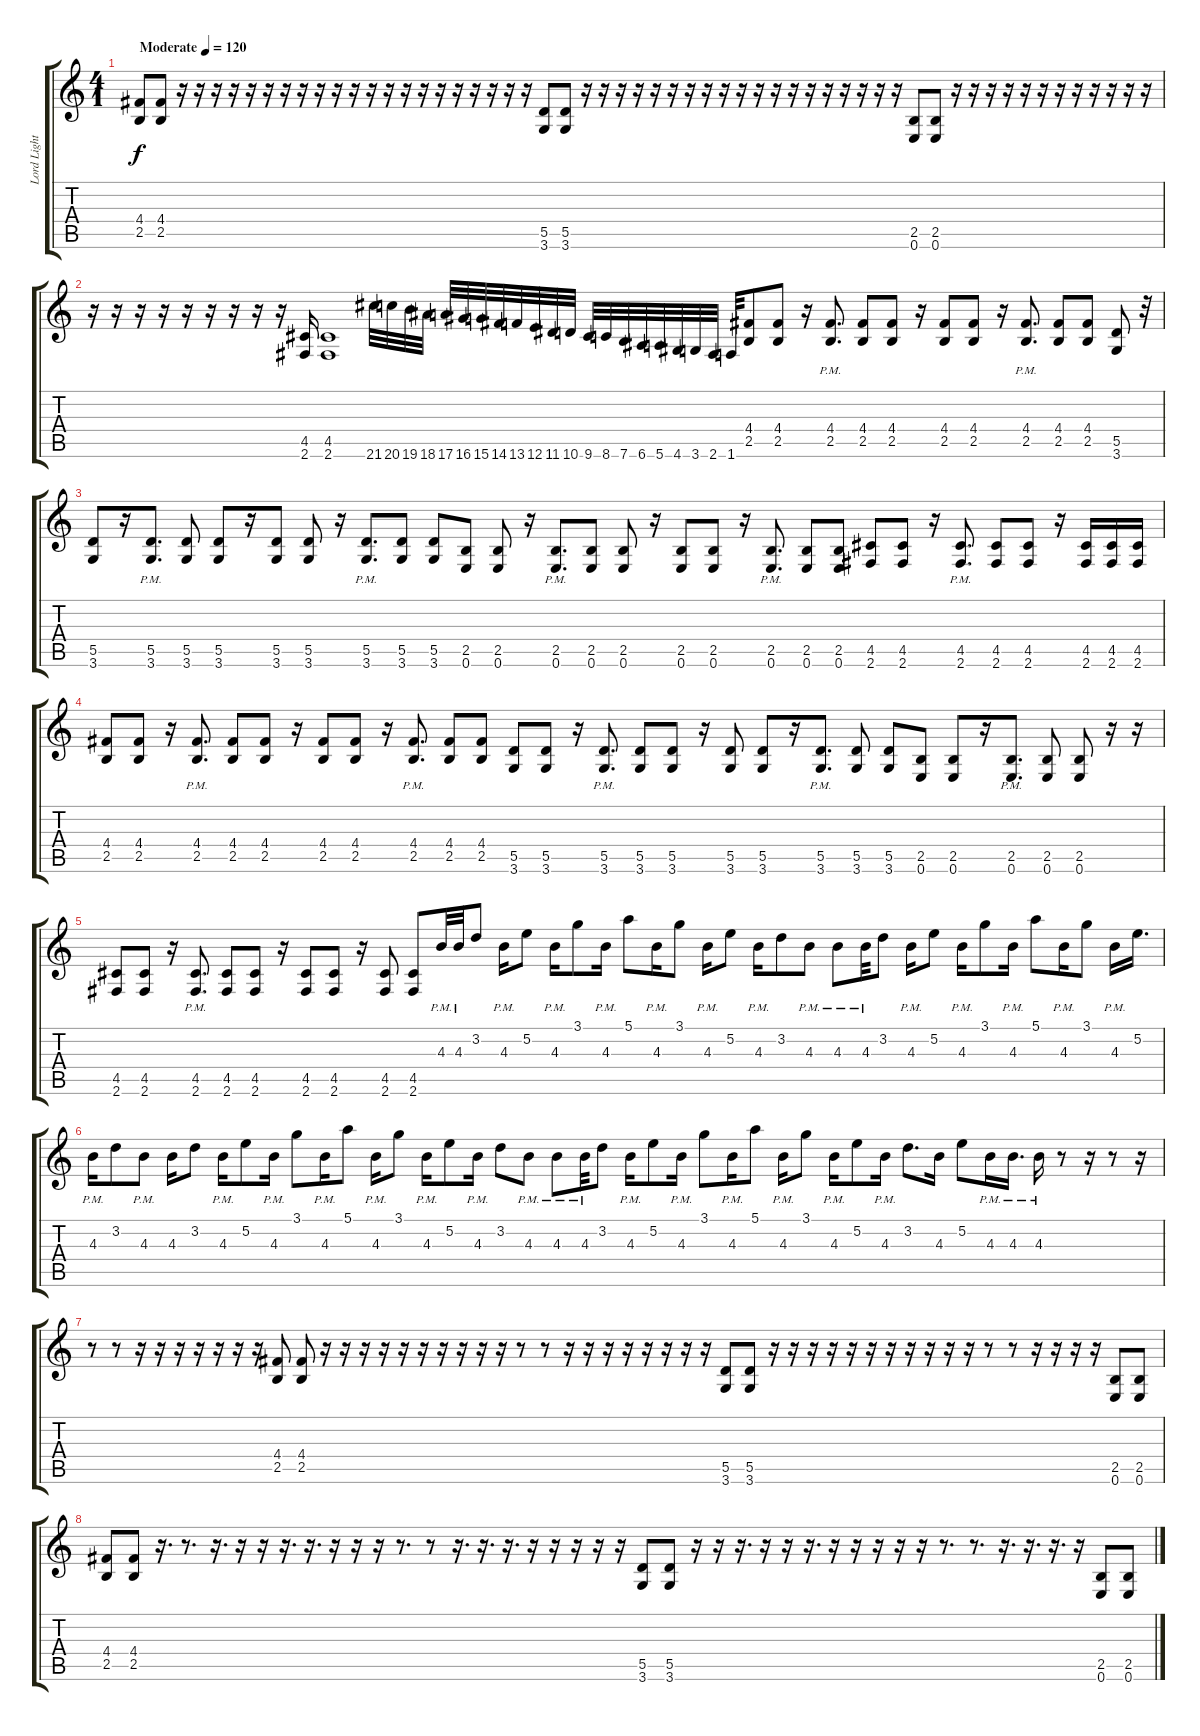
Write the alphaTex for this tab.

\track ("Lord Lightbringer" "Lord Light") {instrument distortionguitar}
\staff {score tabs}
\tuning (E4 B3 G3 D3 A2 E2) {hide}
\ts (4 1)
\tempo (120 "Moderate")
\clef g2
\ks c
(4.4 2.5).8{dy f instrument distortionguitar} (4.4 2.5).8 r.16 r.16 r.16 r.16 r.16 r.16 r.16 r.16 r.16 r.16 r.16 r.16 r.16 r.16 r.16 r.16 r.16 r.16 r.16 r.16 r.16 (5.5 3.6).8 (5.5 3.6).8 r.16 r.16 r.16 r.16 r.16 r.16 r.16 r.16 r.16 r.16 r.16 r.16 r.16 r.16 r.16 r.16 r.16 r.16 r.16 (2.5 0.6).8 (2.5 0.6).8 r.16 r.16 r.16 r.16 r.16 r.16 r.16 r.16 r.16 r.16 r.16 r.16 |
r.16 r.16 r.16 r.16 r.16 r.16 r.16 r.16 r.16 (4.5 2.6).16 (4.5 2.6).1 21.6.32 20.6.32 19.6.32 18.6.32 17.6.32 16.6.32 15.6.32 14.6.32 13.6.32 12.6.32 11.6.32 10.6.32 9.6.32 8.6.32 7.6.32 6.6.32 5.6.32 4.6.32 3.6.32 2.6.32 1.6.32 (4.4 2.5).8 (4.4 2.5).8 r.16 (4.4{pm} 2.5).8{d} (4.4 2.5).8 (4.4 2.5).8 r.16 (4.4 2.5).8 (4.4 2.5).8 r.16 (4.4{pm} 2.5).8{d} (4.4 2.5).8 (4.4 2.5).8 (5.5 3.6).8 r.32 |
(5.5 3.6).8 r.16 (5.5{pm} 3.6).8{d} (5.5 3.6).8 (5.5 3.6).8 r.16 (5.5 3.6).8 (5.5 3.6).8 r.16 (5.5 3.6{pm}).8{d} (5.5 3.6).8 (5.5 3.6).8 (2.5 0.6).8 (2.5 0.6).8 r.16 (2.5{pm} 0.6).8{d} (2.5 0.6).8 (2.5 0.6).8 r.16 (2.5 0.6).8 (2.5 0.6).8 r.16 (2.5 0.6{pm}).8{d} (2.5 0.6).8 (2.5 0.6).8 (4.5 2.6).8 (4.5 2.6).8 r.16 (4.5{pm} 2.6).8{d} (4.5 2.6).8 (4.5 2.6).8 r.16 (4.5 2.6).16 (4.5 2.6).16 (4.5 2.6).16 |
(4.4 2.5).8 (4.4 2.5).8 r.16 (4.4{pm} 2.5).8{d} (4.4 2.5).8 (4.4 2.5).8 r.16 (4.4 2.5).8 (4.4 2.5).8 r.16 (4.4{pm} 2.5).8{d} (4.4 2.5).8 (4.4 2.5).8 (5.5 3.6).8 (5.5 3.6).8 r.16 (5.5{pm} 3.6).8{d} (5.5 3.6).8 (5.5 3.6).8 r.16 (5.5 3.6).8 (5.5 3.6).8 r.16 (5.5 3.6{pm}).8{d} (5.5 3.6).8 (5.5 3.6).8 (2.5 0.6).8 (2.5 0.6).8 r.16 (2.5{pm} 0.6).8{d} (2.5 0.6).8 (2.5 0.6).8 r.16 r.16 |
(4.5 2.6).8 (4.5 2.6).8 r.16 (4.5{pm} 2.6).8{d} (4.5 2.6).8 (4.5 2.6).8 r.16 (4.5 2.6).8 (4.5 2.6).8 r.16 (4.5 2.6).8 (4.5 2.6).8 4.3{pm}.32 4.3{pm}.32 3.2.8 4.3{pm}.16 5.2.8 4.3{pm}.16 3.1.8 4.3{pm}.16 5.1.8 4.3{pm}.16 3.1.8 4.3{pm}.16 5.2.8 4.3{pm}.16 3.2.8 4.3{pm}.8 4.3{pm}.8 4.3{pm}.32 3.2.8 4.3{pm}.16 5.2.8 4.3{pm}.16 3.1.8 4.3{pm}.16 5.1.8 4.3{pm}.16 3.1.8 4.3{pm}.16 5.2.16{d} |
4.3{pm}.16 3.2.8 4.3{pm}.8 4.3.16 3.2.8 4.3{pm}.16 5.2.8 4.3{pm}.16 3.1.8 4.3{pm}.16 5.1.8 4.3{pm}.16 3.1.8 4.3{pm}.16 5.2.8 4.3{pm}.16 3.2.8 4.3{pm}.8 4.3{pm}.8 4.3{pm}.32 3.2.8 4.3{pm}.16 5.2.8 4.3{pm}.16 3.1.8 4.3{pm}.16 5.1.8 4.3{pm}.16 3.1.8 4.3{pm}.16 5.2.8 4.3{pm}.16 3.2.8{d} 4.3.16 5.2.8 4.3{pm}.16 4.3{pm}.16{d} 4.3{pm}.16 r.8 r.16 r.8 r.16 |
r.8 r.8 r.16 r.16 r.16 r.16 r.16 r.16 r.16 (4.4 2.5).8 (4.4 2.5).8 r.16 r.16 r.16 r.16 r.16 r.16 r.16 r.16 r.16 r.16 r.8 r.8 r.16 r.16 r.16 r.16 r.16 r.16 r.16 r.16 (5.5 3.6).8 (5.5 3.6).8 r.16 r.16 r.16 r.16 r.16 r.16 r.16 r.16 r.16 r.16 r.16 r.8 r.8 r.16 r.16 r.16 r.16 (2.5 0.6).8 (2.5 0.6).8 |
(4.4 2.5).8 (4.4 2.5).8 r.16{d} r.8{d} r.16{d} r.16 r.16 r.16{d} r.16{d} r.16 r.16 r.16 r.8{d} r.8 r.16{d} r.16{d} r.16{d} r.16 r.16 r.16 r.16 r.16 (5.5 3.6).8 (5.5 3.6).8 r.16 r.16 r.16{d} r.16 r.16 r.16{d} r.16 r.16 r.16 r.16 r.16 r.8{d} r.8{d} r.16{d} r.16{d} r.16{d} r.16 (2.5 0.6).8 (2.5 0.6).8
